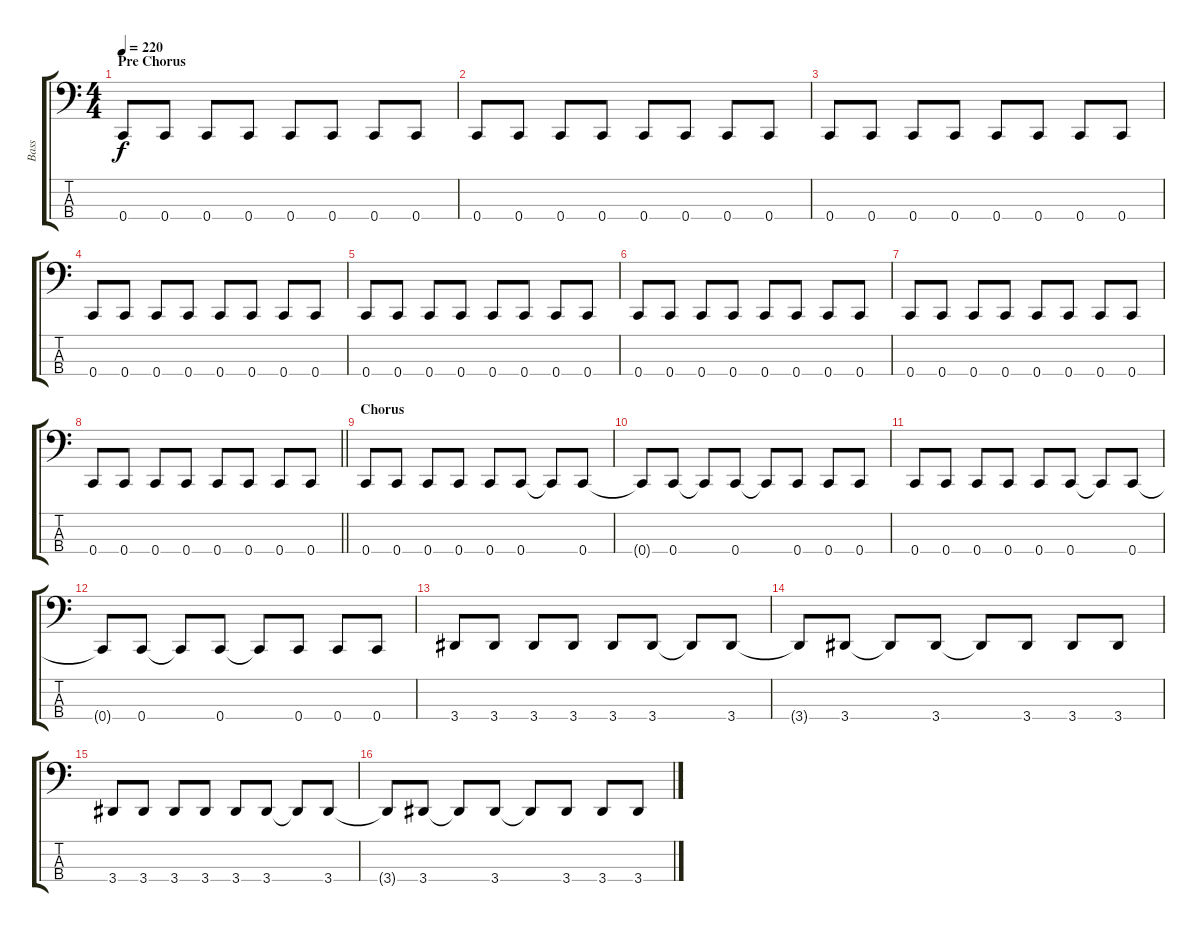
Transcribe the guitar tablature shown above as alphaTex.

\track ("Bass" "Bass") {instrument electricbassfinger}
\staff {score tabs}
\tuning (F2 C2 G1 C1) {hide}
\ts (4 4)
\section ("" "Pre Chorus")
\tempo 220
\clef f4
\ks c
0.4.8{dy f} 0.4.8 0.4.8 0.4.8 0.4.8 0.4.8 0.4.8 0.4.8 |
0.4.8 0.4.8 0.4.8 0.4.8 0.4.8 0.4.8 0.4.8 0.4.8 |
0.4.8 0.4.8 0.4.8 0.4.8 0.4.8 0.4.8 0.4.8 0.4.8 |
0.4.8 0.4.8 0.4.8 0.4.8 0.4.8 0.4.8 0.4.8 0.4.8 |
0.4.8 0.4.8 0.4.8 0.4.8 0.4.8 0.4.8 0.4.8 0.4.8 |
0.4.8 0.4.8 0.4.8 0.4.8 0.4.8 0.4.8 0.4.8 0.4.8 |
0.4.8 0.4.8 0.4.8 0.4.8 0.4.8 0.4.8 0.4.8 0.4.8 |
\barLineRight lightlight
0.4.8 0.4.8 0.4.8 0.4.8 0.4.8 0.4.8 0.4.8 0.4.8 |
\section ("" "Chorus")
0.4.8 0.4.8 0.4.8 0.4.8 0.4.8 0.4.8 0.4{t}.8 0.4.8 |
0.4{t}.8 0.4.8 0.4{t}.8 0.4.8 0.4{t}.8 0.4.8 0.4.8 0.4.8 |
0.4.8 0.4.8 0.4.8 0.4.8 0.4.8 0.4.8 0.4{t}.8 0.4.8 |
0.4{t}.8 0.4.8 0.4{t}.8 0.4.8 0.4{t}.8 0.4.8 0.4.8 0.4.8 |
3.4.8 3.4.8 3.4.8 3.4.8 3.4.8 3.4.8 3.4{t}.8 3.4.8 |
3.4{t}.8 3.4.8 3.4{t}.8 3.4.8 3.4{t}.8 3.4.8 3.4.8 3.4.8 |
3.4.8 3.4.8 3.4.8 3.4.8 3.4.8 3.4.8 3.4{t}.8 3.4.8 |
3.4{t}.8 3.4.8 3.4{t}.8 3.4.8 3.4{t}.8 3.4.8 3.4.8 3.4.8
